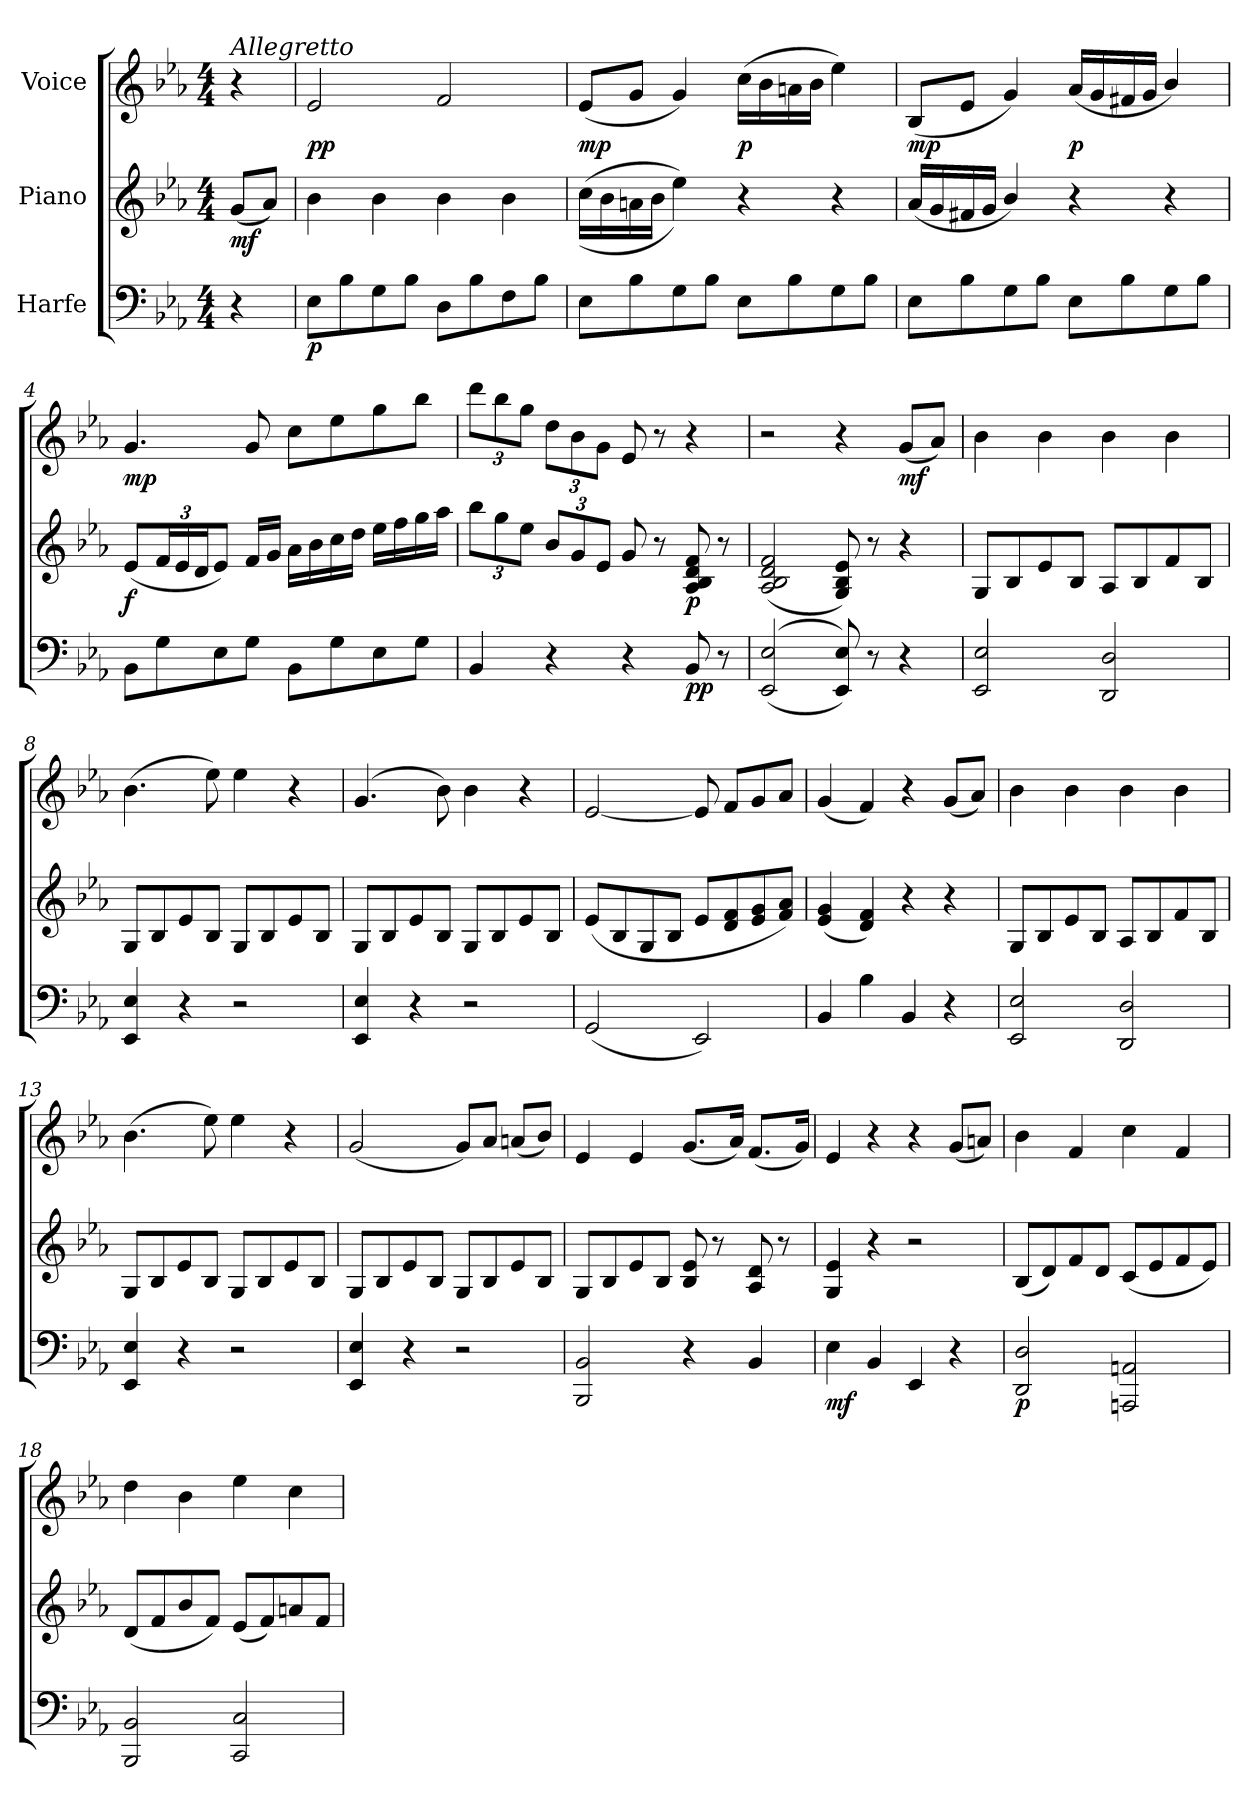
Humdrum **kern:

**kern	**dynam	**kern	**dynam	**kern	**dynam
*part3	*part3	*part2	*part2	*part1	*part1
*staff3	*staff3	*staff2	*staff2	*staff1	*staff1
*I"Harfe	*	*I"Piano	*	*I"Voice	*
*clefF4	*	*clefG2	*	*clefG2	*
*k[b-e-a-]	*	*k[b-e-a-]	*	*k[b-e-a-]	*
*M4/4	*	*M4/4	*	*M4/4	*
*MM90	*	*MM90	*	*MM90	*
=	=	=	=	=	=
!	!	!	!	!LO:TX:a:i:t=Allegretto	!
!	!	!	!LO:DY:b	!	!
4r	.	(<8g/L	mf	4r	.
.	.	8a-/J)	.	.	.
=1	=1	=1	=1	=1	=1
!	!LO:DY:b	!	!	!	!LO:DY:b
!	!	!	!	!	!LO:DY:n=1:b
8E-\L	p	4b-\	.	2e-/	p p
8B-\	.	.	.	.	.
8G\	.	4b-\	.	.	.
8B-\J	.	.	.	.	.
8D\L	.	4b-\	.	2f/	.
8B-\	.	.	.	.	.
8F\	.	4b-\	.	.	.
8B-\J	.	.	.	.	.
=2	=2	=2	=2	=2	=2
!	!	!	!	!	!LO:DY:b
8E-\L	.	(>(>16cc\LL	.	(<8e-/L	mp
.	.	16b-\	.	.	.
8B-\	.	16an\	.	8g/J	.
.	.	16b-\JJ	.	.	.
8G\	.	4ee-\))	.	4g/)	.
8B-\J	.	.	.	.	.
!	!	!	!	!	!LO:DY:b
8E-\L	.	4r	.	(>16cc\LL	p
.	.	.	.	16b-\	.
8B-\	.	.	.	16an\	.
.	.	.	.	16b-\JJ	.
8G\	.	4r	.	4ee-\)	.
8B-\J	.	.	.	.	.
=3	=3	=3	=3	=3	=3
!	!	!	!	!	!LO:DY:b
8E-\L	.	(<16a-/LL	.	(<8B-/L	mp
.	.	16g/	.	.	.
8B-\	.	16f#X/	.	8e-/J	.
.	.	16g/JJ	.	.	.
8G\	.	4b-/)	.	4g/)	.
8B-\J	.	.	.	.	.
!	!	!	!	!	!LO:DY:b
8E-\L	.	4r	.	(<16a-/LL	p
.	.	.	.	16g/	.
8B-\	.	.	.	16f#X/	.
.	.	.	.	16g/JJ	.
8G\	.	4r	.	4b-/)	.
8B-\J	.	.	.	.	.
!!LO:LB:g=z
=4	=4	=4	=4	=4	=4
!	!	!	!LO:DY:b	!	!LO:DY:b
8BB-\L	.	(<8e-/L	f	4.g/	mp
*	*	*Xbrackettup	*	*	*
8G\	.	24f/L	.	.	.
.	.	24e-/	.	.	.
.	.	24d/J	.	.	.
8E-\	.	8e-/J)	.	.	.
8G\J	.	16f/LL	.	8g/	.
.	.	16g/JJ	.	.	.
8BB-\L	.	16a-\LL	.	8cc\L	.
.	.	16b-\	.	.	.
8G\	.	16cc\	.	8ee-\	.
.	.	16dd\JJ	.	.	.
8E-\	.	16ee-\LL	.	8gg\	.
.	.	16ff\	.	.	.
8G\J	.	16gg\	.	8bb-\J	.
.	.	16aa-\JJ	.	.	.
=5	=5	=5	=5	=5	=5
*	*	*	*	*Xbrackettup	*
4BB-/	.	12bb-\L	.	12ddd\L	.
.	.	12gg\	.	12bb-\	.
.	.	12ee-\J	.	12gg\J	.
4r	.	12b-/L	.	12dd\L	.
.	.	12g/	.	12b-\	.
.	.	12e-/J	.	12g\J	.
4r	.	8g/	.	8e-/	.
.	.	8r	.	8r	.
!	!LO:DY:b	!	!LO:DY:b	!	!
8BB-/	pp	8A-/ 8B-/ 8d/ 8f/	p	4r	.
8r	.	8r	.	.	.
=6	=6	=6	=6	=6	=6
(<(>2EE-/ 2E-/	.	(<2A-/ 2B-/ 2d/ 2f/	.	2r	.
8EE-/ 8E-/))	.	8G/ 8B-/ 8e-/)	.	4r	.
8r	.	8r	.	.	.
!	!	!	!	!	!LO:DY:b
4r	.	4r	.	(<8g/L	mf
.	.	.	.	8a-/J)	.
!!LO:LB:g=z
=7	=7	=7	=7	=7	=7
2EE-/ 2E-/	.	8G/L	.	4b-\	.
.	.	8B-/	.	.	.
.	.	8e-/	.	4b-\	.
.	.	8B-/J	.	.	.
2DD/ 2D/	.	8A-/L	.	4b-\	.
.	.	8B-/	.	.	.
.	.	8f/	.	4b-\	.
.	.	8B-/J	.	.	.
=8	=8	=8	=8	=8	=8
4EE-/ 4E-/	.	8G/L	.	(>4.b-\	.
.	.	8B-/	.	.	.
4r	.	8e-/	.	.	.
.	.	8B-/J	.	8ee-\)	.
2r	.	8G/L	.	4ee-\	.
.	.	8B-/	.	.	.
.	.	8e-/	.	4r	.
.	.	8B-/J	.	.	.
=9	=9	=9	=9	=9	=9
4EE-/ 4E-/	.	8G/L	.	(>4.g/	.
.	.	8B-/	.	.	.
4r	.	8e-/	.	.	.
.	.	8B-/J	.	8b-\)	.
2r	.	8G/L	.	4b-\	.
.	.	8B-/	.	.	.
.	.	8e-/	.	4r	.
.	.	8B-/J	.	.	.
=10	=10	=10	=10	=10	=10
(<2GG/	.	(<8e-/L	.	[2e-/	.
.	.	8B-/	.	.	.
.	.	8G/	.	.	.
.	.	8B-/J	.	.	.
2EE-/)	.	8e-/L	.	8e-/]	.
.	.	8d/ 8f/	.	8f/L	.
.	.	8e-/ 8g/	.	8g/	.
.	.	8f/ 8a-/J)	.	8a-/J	.
!!LO:PB:g=z
=11	=11	=11	=11	=11	=11
4BB-/	.	(<4e-/ 4g/	.	(<4g/	.
4B-\	.	4d/ 4f/)	.	4f/)	.
4BB-/	.	4r	.	4r	.
4r	.	4r	.	(<8g/L	.
.	.	.	.	8a-/J)	.
=12	=12	=12	=12	=12	=12
2EE-/ 2E-/	.	8G/L	.	4b-\	.
.	.	8B-/	.	.	.
.	.	8e-/	.	4b-\	.
.	.	8B-/J	.	.	.
2DD/ 2D/	.	8A-/L	.	4b-\	.
.	.	8B-/	.	.	.
.	.	8f/	.	4b-\	.
.	.	8B-/J	.	.	.
=13	=13	=13	=13	=13	=13
4EE-/ 4E-/	.	8G/L	.	(>4.b-\	.
.	.	8B-/	.	.	.
4r	.	8e-/	.	.	.
.	.	8B-/J	.	8ee-\)	.
2r	.	8G/L	.	4ee-\	.
.	.	8B-/	.	.	.
.	.	8e-/	.	4r	.
.	.	8B-/J	.	.	.
=14	=14	=14	=14	=14	=14
4EE-/ 4E-/	.	8G/L	.	(<2g/	.
.	.	8B-/	.	.	.
4r	.	8e-/	.	.	.
.	.	8B-/J	.	.	.
2r	.	8G/L	.	8g/L)	.
.	.	8B-/	.	8a-/J	.
.	.	8e-/	.	(<8an/L	.
.	.	8B-/J	.	8b-/J)	.
!!LO:LB:g=z
=15	=15	=15	=15	=15	=15
2BBB-/ 2BB-/	.	8G/L	.	4e-/	.
.	.	8B-/	.	.	.
.	.	8e-/	.	4e-/	.
.	.	8B-/J	.	.	.
4r	.	8B-/ 8e-/	.	(<8.g/L	.
.	.	8r	.	.	.
.	.	.	.	16a-/Jk)	.
4BB-/	.	8A-/ 8d/	.	(<8.f/L	.
.	.	8r	.	.	.
.	.	.	.	16g/Jk)	.
=16	=16	=16	=16	=16	=16
!	!LO:DY:b	!	!	!	!
4E-\	mf	4G/ 4e-/	.	4e-/	.
4BB-/	.	4r	.	4r	.
4EE-/	.	2r	.	4r	.
4r	.	.	.	(<8g/L	.
.	.	.	.	8an/J)	.
=17	=17	=17	=17	=17	=17
!	!LO:DY:b	!	!	!	!
2DD/ 2D/	p	(<8B-/L	.	4b-\	.
.	.	8d/)	.	.	.
.	.	8f/	.	4f/	.
.	.	8d/J	.	.	.
2AAAn/ 2AAn/	.	(<8c/L	.	4cc\	.
.	.	8e-/	.	.	.
.	.	8f/	.	4f/	.
.	.	8e-/J)	.	.	.
=18	=18	=18	=18	=18	=18
2BBB-/ 2BB-/	.	(<8d/L	.	4dd\	.
.	.	8f/	.	.	.
.	.	8b-/	.	4b-\	.
.	.	8f/J)	.	.	.
2CC/ 2C/	.	(<8e-/L	.	4ee-\	.
.	.	8f/)	.	.	.
.	.	8an/	.	4cc\	.
.	.	8f/J	.	.	.
=	=	=	=	=	=
*-	*-	*-	*-	*-	*-
